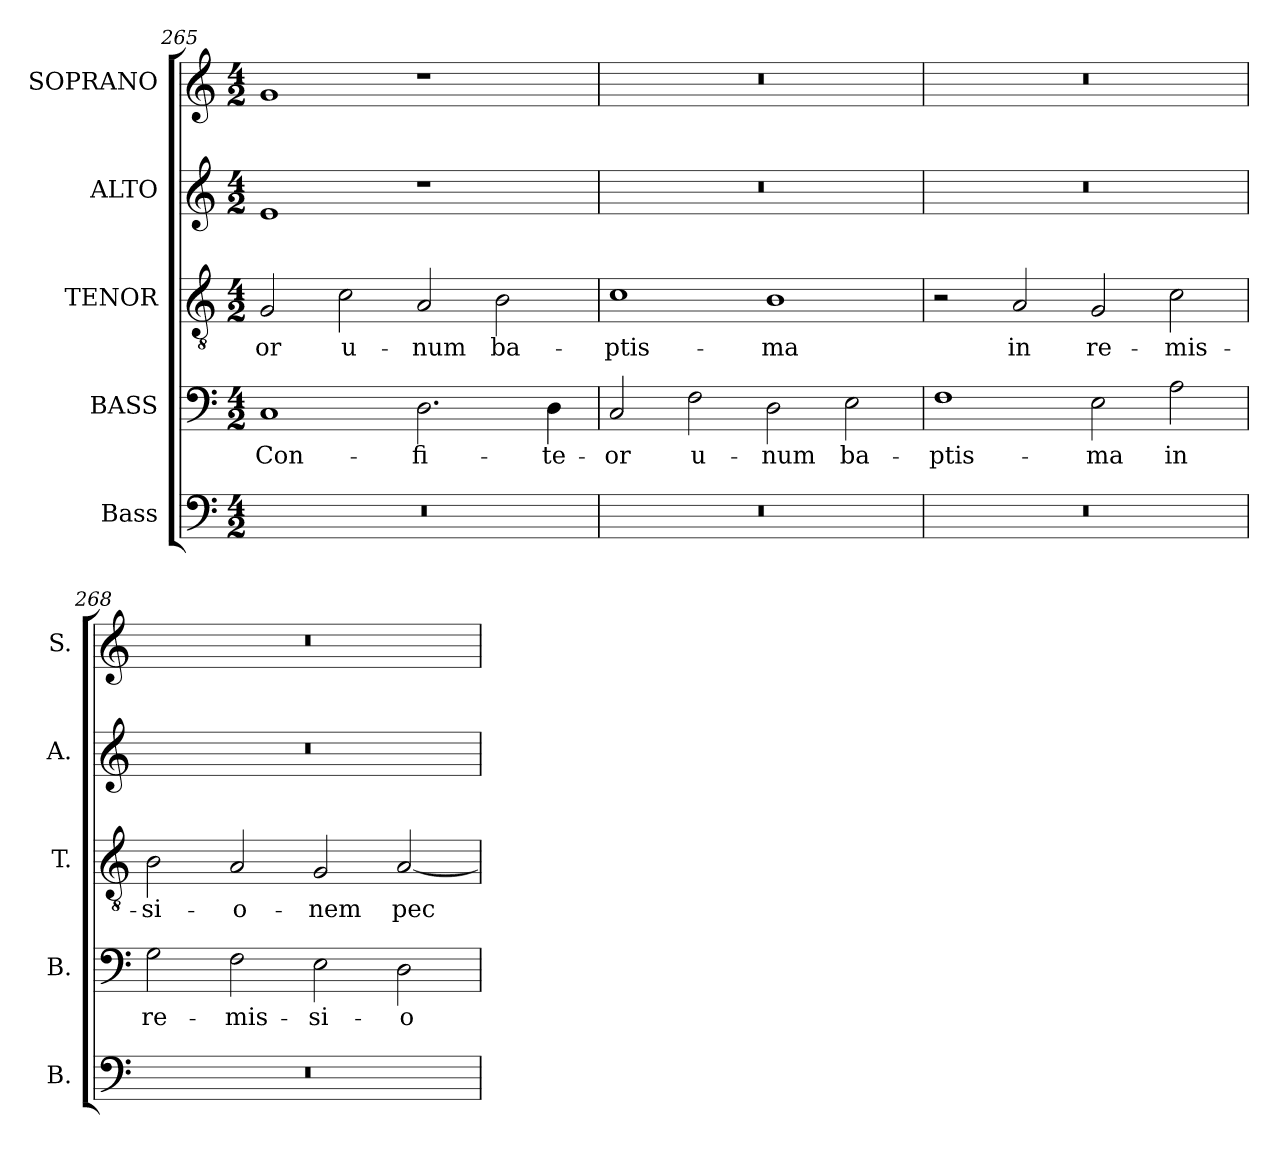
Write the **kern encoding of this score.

**kern	**kern	**text	**kern	**text	**kern	**kern
*part5	*part4	*part4	*part3	*part3	*part2	*part1
*staff5	*staff4	*staff4	*staff3	*staff3	*staff2	*staff1
*I"Bass	*I"BASS	*	*I"TENOR	*	*I"ALTO	*I"SOPRANO
*I'B.	*I'B.	*	*I'T.	*	*I'A.	*I'S.
*clefF4	*clefF4	*	*clefGv2	*	*clefG2	*clefG2
*	*	*	*ITrd7c12	*	*	*
*k[]	*k[]	*	*k[]	*	*k[]	*k[]
*C:	*C:	*	*C:	*	*C:	*C:
*M4/2	*M4/2	*	*M4/2	*	*M4/2	*M4/2
=265	=265	=265	=265	=265	=265	=265
!LO:N:vis=1	!	!	!	!	!	!
!	!	!LO:LY:b:color=#000000	!	!	!	!
!	!	!	!	!LO:LY:b:color=#000000	!	!
0r	1Ci	Con-	2GGi/	-or	1ei	1gi
!	!	!	!	!LO:LY:b:color=#000000	!	!
.	.	.	2Ci\	u-	.	.
!	!	!LO:LY:b:color=#000000	!	!	!	!
!	!	!	!	!LO:LY:b:color=#000000	!	!
.	2.Di\	-fi-	2AAi/	-num	1r	1r
!	!	!	!	!LO:LY:b:color=#000000	!	!
.	.	.	2BBi\	ba-	.	.
!	!	!LO:LY:b:color=#000000	!	!	!	!
.	4Di\	-te-	.	.	.	.
!!LO:LB:g=z
=266	=266	=266	=266	=266	=266	=266
!LO:N:vis=1	!	!	!	!	!	!
!	!	!LO:LY:b:color=#000000	!	!	!	!
!	!	!	!	!LO:LY:b:color=#000000	!LO:N:vis=1	!LO:N:vis=1
0r	2Ci/	-or	1Ci	-ptis-	0r	0r
!	!	!LO:LY:b:color=#000000	!	!	!	!
.	2Fi\	u-	.	.	.	.
!	!	!LO:LY:b:color=#000000	!	!	!	!
!	!	!	!	!LO:LY:b:color=#000000	!	!
.	2Di\	-num	1BBi	-ma	.	.
!	!	!LO:LY:b:color=#000000	!	!	!	!
.	2Ei\	ba-	.	.	.	.
=267	=267	=267	=267	=267	=267	=267
!LO:N:vis=1	!	!	!	!	!	!
!	!	!LO:LY:b:color=#000000	!	!	!LO:N:vis=1	!LO:N:vis=1
0r	1Fi	-ptis-	2r	.	0r	0r
!	!	!	!	!LO:LY:b:color=#000000	!	!
.	.	.	2AAi/	in	.	.
!	!	!LO:LY:b:color=#000000	!	!	!	!
!	!	!	!	!LO:LY:b:color=#000000	!	!
.	2Ei\	-ma	2GGi/	re-	.	.
!	!	!LO:LY:b:color=#000000	!	!	!	!
!	!	!	!	!LO:LY:b:color=#000000	!	!
.	2Ai\	in	2Ci\	-mis-	.	.
=268	=268	=268	=268	=268	=268	=268
!LO:N:vis=1	!	!	!	!	!	!
!	!	!LO:LY:b:color=#000000	!	!	!	!
!	!	!	!	!LO:LY:b:color=#000000	!LO:N:vis=1	!LO:N:vis=1
0r	2Gi\	re-	2BBi\	-si-	0r	0r
!	!	!LO:LY:b:color=#000000	!	!	!	!
!	!	!	!	!LO:LY:b:color=#000000	!	!
.	2Fi\	-mis-	2AAi/	-o-	.	.
!	!	!LO:LY:b:color=#000000	!	!	!	!
!	!	!	!	!LO:LY:b:color=#000000	!	!
.	2Ei\	-si-	2GGi/	-nem	.	.
!	!	!LO:LY:b:color=#000000	!	!	!	!
!	!	!	!	!LO:LY:b:color=#000000	!	!
.	2Di\	-o-	[2AAi/	pec-	.	.
=	=	=	=	=	=	=
*-	*-	*-	*-	*-	*-	*-
